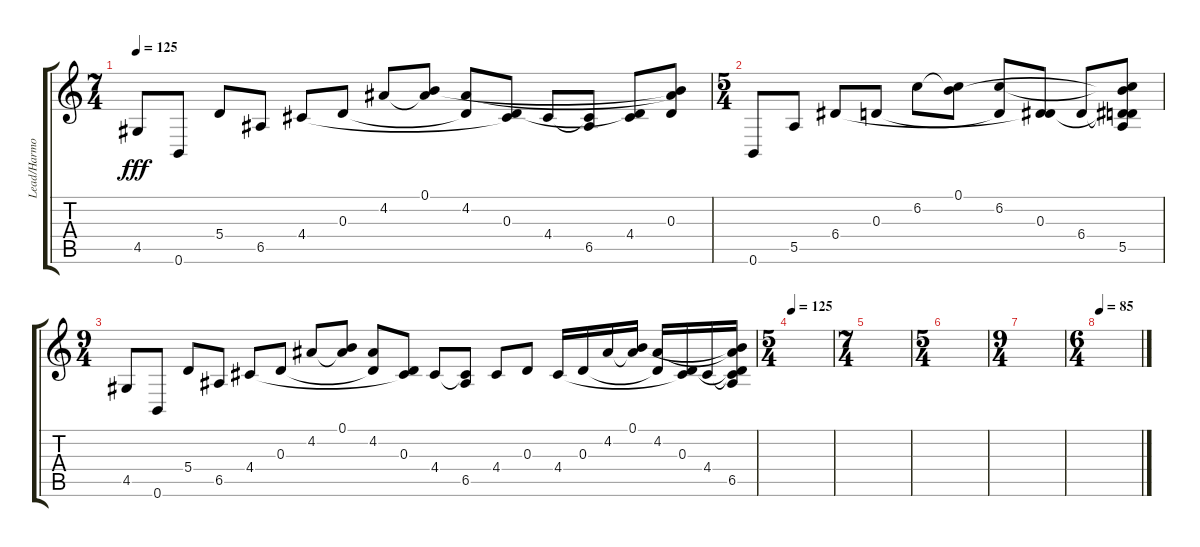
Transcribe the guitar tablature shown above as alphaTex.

\track ("Lead/Harmony" "Lead/Harmo") {instrument distortionguitar}
\staff {score tabs}
\tuning (B3 Gb3 D3 A2 E2 B1) {hide}
\ts (7 4)
\tempo 125
\clef g2
\ks c
4.5.8{dy fff} 0.6.8 5.4.8 6.5.8 4.4.8 0.3.8 4.2.8 (0.1 4.2{t}).8 (4.2 0.3{t}).8 (0.3 4.4{t}).8 4.4.8 (4.4{t} 6.5).8 (0.3{t} 4.4).8 (0.1{t} 4.2{t} 0.3).8 |
\ts (5 4)
0.6.8 5.5.8 6.4.8 0.3.8 6.2.8 (0.1 6.2{t}).8 (6.2 0.3{t}).8 (0.3 6.4{t}).8 6.4.8 (0.1{t} 6.2{t} 0.3{t} 6.4{t} 5.5).8 |
\ts (9 4)
4.5.8 0.6.8 5.4.8 6.5.8 4.4.8 0.3.8 4.2.8 (0.1 4.2{t}).8 (4.2 0.3{t}).8 (0.3 4.4{t}).8 4.4.8 (4.4{t} 6.5).8 4.4.8 0.3.8 4.4.16 0.3.16 4.2.16 (0.1 4.2{t}).16 (4.2 0.3{t}).16 (0.3 4.4{t}).16 4.4.16 (0.1{t} 4.2{t} 0.3{t} 4.4{t} 6.5).16 |
\ts (5 4)
\tempo 125
|
\ts (7 4)
|
\ts (5 4)
|
\ts (9 4)
|
\ts (6 4)
\tempo 85
